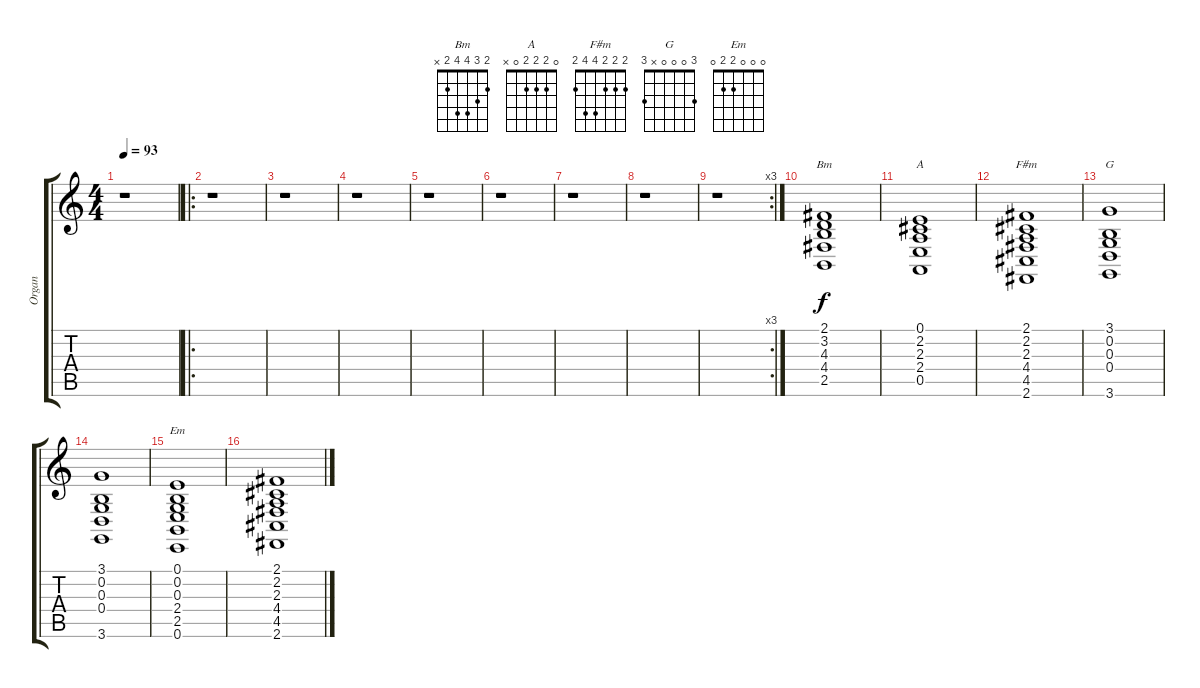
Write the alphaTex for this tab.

\track ("Organ" "Organ") {instrument drawbarorgan}
\staff {score tabs}
\tuning (E4 B3 G3 D3 A2 E2) {hide}
\chord ("Bm" 2 3 4 4 2 x)
\chord ("A" 0 2 2 2 0 x)
\chord ("F#m" 2 2 2 4 4 2)
\chord ("G" 3 0 0 0 x 3)
\chord ("Em" 0 0 0 2 2 0)
\ts (4 4)
\tempo 93
\clef g2
\ks c
r.1{dy f instrument drawbarorgan} |
\ro
r.1 |
r.1 |
r.1 |
r.1 |
r.1 |
r.1 |
r.1 |
\rc 3
r.1 |
(2.1 3.2 4.3 4.4 2.5).1{ch "Bm"} |
(0.1 2.2 2.3 2.4 0.5).1{ch "A"} |
(2.1 2.2 2.3 4.4 4.5 2.6).1{ch "F#m"} |
(3.1 0.2 0.3 0.4 3.6).1{ch "G"} |
(3.1 0.2 0.3 0.4 3.6).1 |
(0.1 0.2 0.3 2.4 2.5 0.6).1{ch "Em"} |
(2.1 2.2 2.3 4.4 4.5 2.6).1
